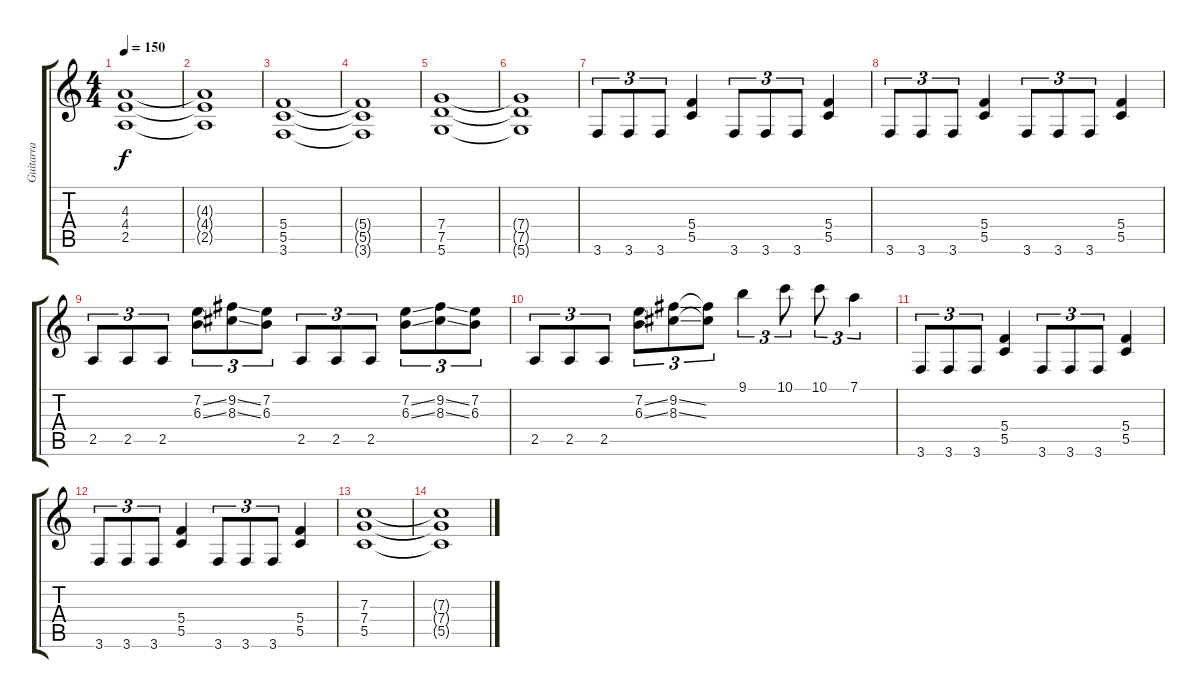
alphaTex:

\track ("Guitarra" "Guitarra") {instrument overdrivenguitar}
\staff {score tabs}
\tuning (D4 A3 F3 C3 G2 D2) {hide}
\ts (4 4)
\tempo 150
\clef g2
\ks c
(4.3 4.4 2.5).1{dy f} |
(4.3{t} 4.4{t} 2.5{t}).1 |
(5.4 5.5 3.6).1 |
(5.4{t} 5.5{t} 3.6{t}).1 |
(7.4 7.5 5.6).1 |
(7.4{t} 7.5{t} 5.6{t}).1 |
3.6.8{tu (3 2)} 3.6.8{tu (3 2)} 3.6.8{tu (3 2)} (5.4 5.5).4 3.6.8{tu (3 2)} 3.6.8{tu (3 2)} 3.6.8{tu (3 2)} (5.4 5.5).4 |
3.6.8{tu (3 2)} 3.6.8{tu (3 2)} 3.6.8{tu (3 2)} (5.4 5.5).4 3.6.8{tu (3 2)} 3.6.8{tu (3 2)} 3.6.8{tu (3 2)} (5.4 5.5).4 |
2.5.8{tu (3 2)} 2.5.8{tu (3 2)} 2.5.8{tu (3 2)} (7.2{ss} 6.3{ss}).8{tu (3 2)} (9.2{ss} 8.3{ss}).8{tu (3 2)} (7.2 6.3).8{tu (3 2)} 2.5.8{tu (3 2)} 2.5.8{tu (3 2)} 2.5.8{tu (3 2)} (7.2{ss} 6.3{ss}).8{tu (3 2)} (9.2{ss} 8.3{ss}).8{tu (3 2)} (7.2 6.3).8{tu (3 2)} |
2.5.8{tu (3 2)} 2.5.8{tu (3 2)} 2.5.8{tu (3 2)} (7.2{ss} 6.3{ss}).8{tu (3 2)} (9.2{ss} 8.3{ss}).8{tu (3 2)} (9.2{t} 8.3{t}).8{tu (3 2)} 9.1.4{tu (3 2)} 10.1.8{tu (3 2)} 10.1.8{tu (3 2)} 7.1.4{tu (3 2)} |
3.6.8{tu (3 2)} 3.6.8{tu (3 2)} 3.6.8{tu (3 2)} (5.4 5.5).4 3.6.8{tu (3 2)} 3.6.8{tu (3 2)} 3.6.8{tu (3 2)} (5.4 5.5).4 |
3.6.8{tu (3 2)} 3.6.8{tu (3 2)} 3.6.8{tu (3 2)} (5.4 5.5).4 3.6.8{tu (3 2)} 3.6.8{tu (3 2)} 3.6.8{tu (3 2)} (5.4 5.5).4 |
(7.3 7.4 5.5).1 |
(7.3{t} 7.4{t} 5.5{t}).1
